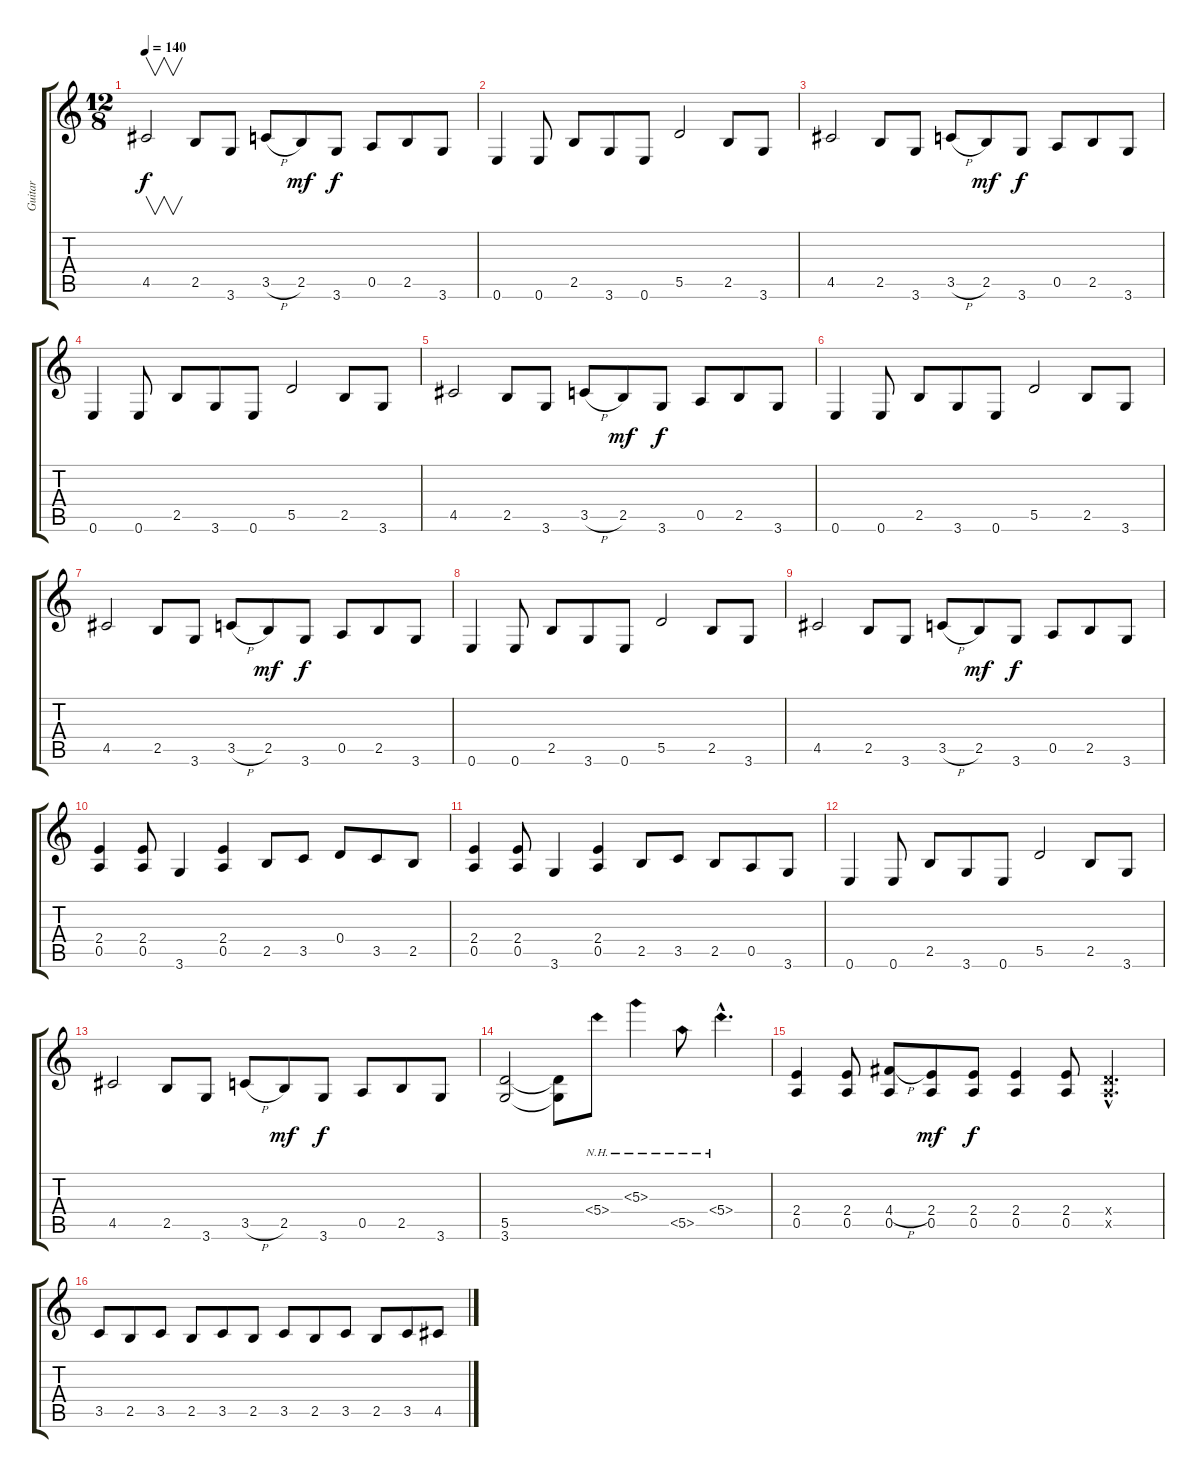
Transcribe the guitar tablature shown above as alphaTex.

\track ("Guitar" "Guitar") {instrument distortionguitar}
\staff {score tabs}
\tuning (E4 B3 G3 D3 A2 E2) {hide}
\ts (12 8)
\tempo 140
\clef g2
\ks c
4.5.2{v dy f} 2.5.8 3.6.8 3.5{h}.8 2.5.8{dy mf} 3.6.8{dy f} 0.5.8 2.5.8 3.6.8 |
0.6.4 0.6.8 2.5.8 3.6.8 0.6.8 5.5.2 2.5.8 3.6.8 |
4.5.2 2.5.8 3.6.8 3.5{h}.8 2.5.8{dy mf} 3.6.8{dy f} 0.5.8 2.5.8 3.6.8 |
0.6.4 0.6.8 2.5.8 3.6.8 0.6.8 5.5.2 2.5.8 3.6.8 |
4.5.2 2.5.8 3.6.8 3.5{h}.8 2.5.8{dy mf} 3.6.8{dy f} 0.5.8 2.5.8 3.6.8 |
0.6.4 0.6.8 2.5.8 3.6.8 0.6.8 5.5.2 2.5.8 3.6.8 |
4.5.2 2.5.8 3.6.8 3.5{h}.8 2.5.8{dy mf} 3.6.8{dy f} 0.5.8 2.5.8 3.6.8 |
0.6.4 0.6.8 2.5.8 3.6.8 0.6.8 5.5.2 2.5.8 3.6.8 |
4.5.2 2.5.8 3.6.8 3.5{h}.8 2.5.8{dy mf} 3.6.8{dy f} 0.5.8 2.5.8 3.6.8 |
(2.4 0.5).4 (2.4 0.5).8 3.6.4 (2.4 0.5).4 2.5.8 3.5.8 0.4.8 3.5.8 2.5.8 |
(2.4 0.5).4 (2.4 0.5).8 3.6.4 (2.4 0.5).4 2.5.8 3.5.8 2.5.8 0.5.8 3.6.8 |
0.6.4 0.6.8 2.5.8 3.6.8 0.6.8 5.5.2 2.5.8 3.6.8 |
4.5.2 2.5.8 3.6.8 3.5{h}.8 2.5.8{dy mf} 3.6.8{dy f} 0.5.8 2.5.8 3.6.8 |
(5.5 3.6).2 (5.5{t} 3.6{t}).8 5.4{nh}.8 5.3{nh}.4 5.5{nh}.8 5.4{nh hac}.4{d} |
(2.4 0.5).4 (2.4 0.5).8 (4.4{h} 0.5).8 (2.4 0.5).8{dy mf} (2.4 0.5).8{dy f} (2.4 0.5).4 (2.4 0.5).8 (0.4{hac x} 0.5{hac x}).4{d} |
3.5.8 2.5.8 3.5.8 2.5.8 3.5.8 2.5.8 3.5.8 2.5.8 3.5.8 2.5.8 3.5.8 4.5.8
